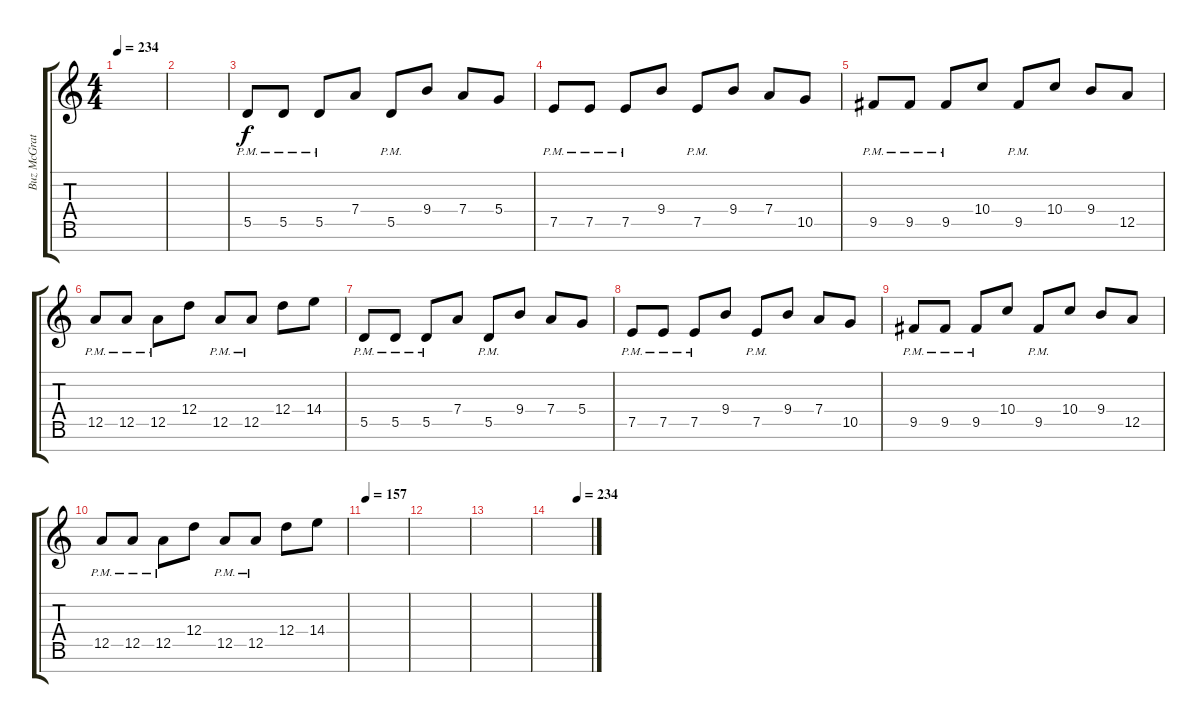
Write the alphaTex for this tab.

\track ("Buz McGrath (Harmonizer)" "Buz McGrat") {instrument distortionguitar}
\staff {score tabs}
\tuning (E4 B3 G3 D3 A2 E2 B1) {hide}
\ts (4 4)
\tempo 234
\clef g2
\ks c
|
|
5.5{pm}.8{volume 14} 5.5{pm}.8 5.5{pm}.8 7.4.8 5.5{pm}.8 9.4.8 7.4.8 5.4.8 |
7.5{pm}.8 7.5{pm}.8 7.5{pm}.8 9.4.8 7.5{pm}.8 9.4.8 7.4.8 10.5.8 |
9.5{pm}.8 9.5{pm}.8 9.5{pm}.8 10.4.8 9.5{pm}.8 10.4.8 9.4.8 12.5.8 |
12.5{pm}.8 12.5{pm}.8 12.5{pm}.8 12.4.8 12.5{pm}.8 12.5{pm}.8 12.4.8 14.4.8 |
5.5{pm}.8{volume 14} 5.5{pm}.8 5.5{pm}.8 7.4.8 5.5{pm}.8 9.4.8 7.4.8 5.4.8 |
7.5{pm}.8 7.5{pm}.8 7.5{pm}.8 9.4.8 7.5{pm}.8 9.4.8 7.4.8 10.5.8 |
9.5{pm}.8 9.5{pm}.8 9.5{pm}.8 10.4.8 9.5{pm}.8 10.4.8 9.4.8 12.5.8 |
12.5{pm}.8 12.5{pm}.8 12.5{pm}.8 12.4.8 12.5{pm}.8 12.5{pm}.8 12.4.8 14.4.8 |
\tempo 157
|
|
|
\tempo (234 0.6666666666666666)
